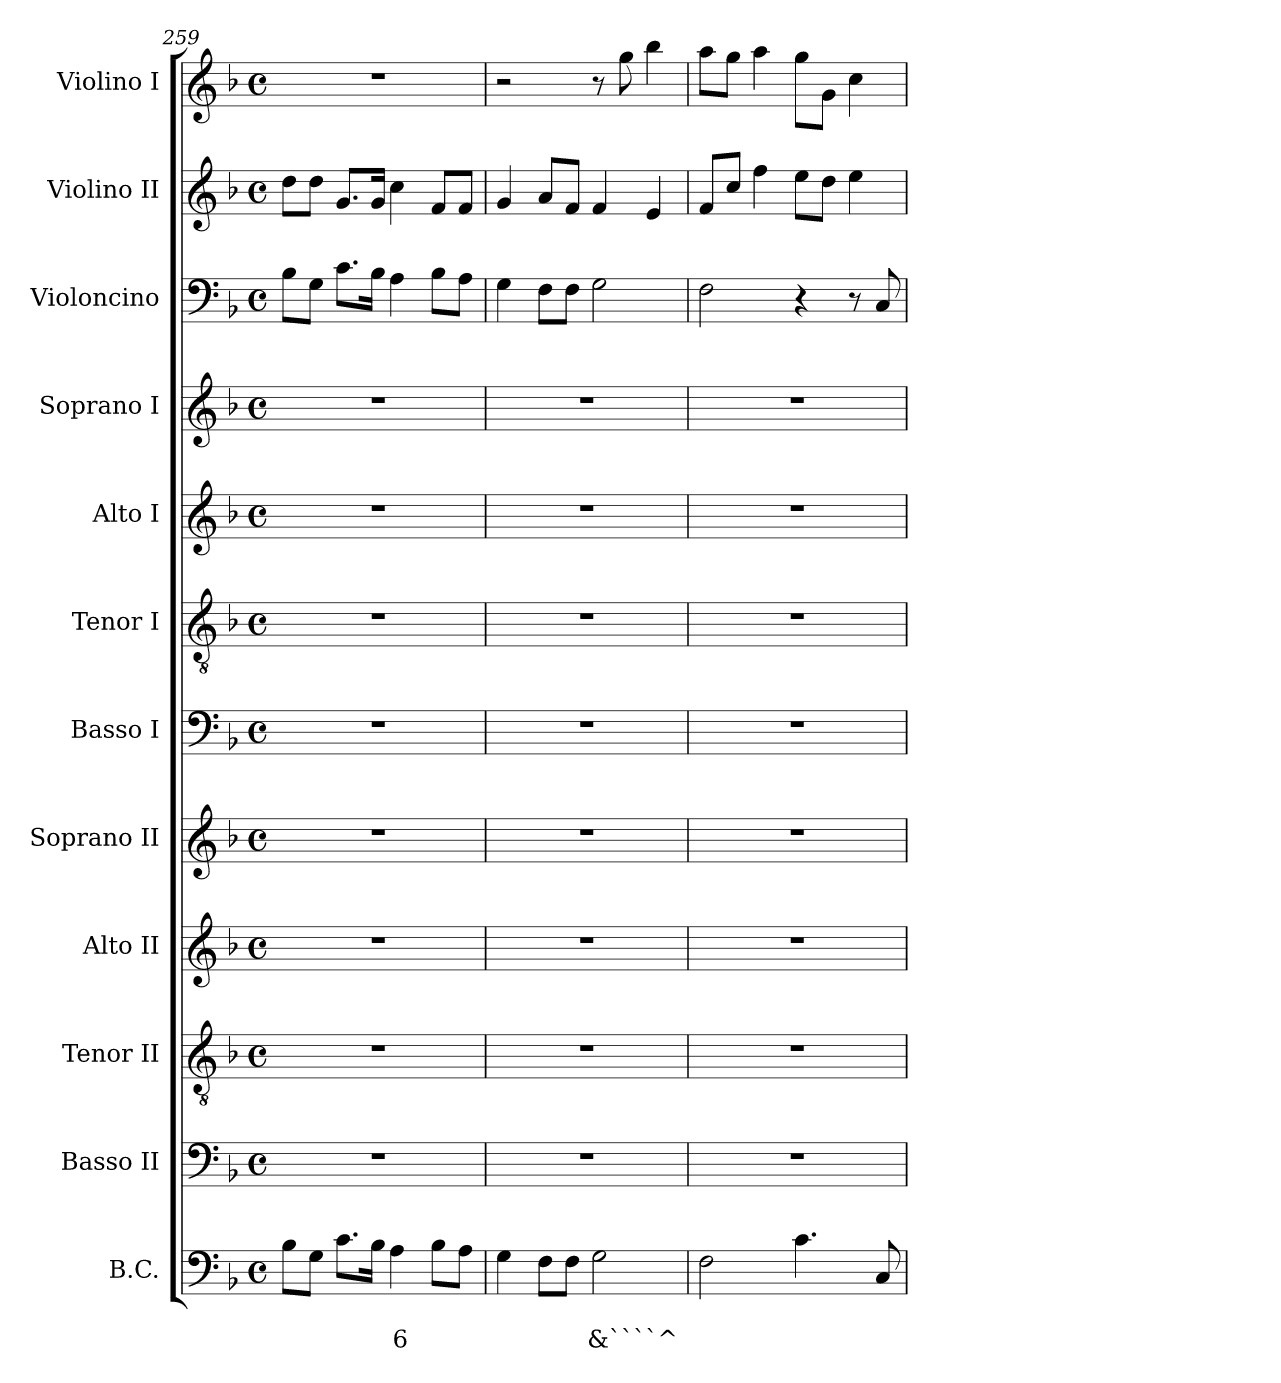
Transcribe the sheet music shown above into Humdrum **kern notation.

**kern	**text	**text	**kern	**kern	**kern	**kern	**kern	**kern	**kern	**kern	**kern	**kern	**kern
*part12	*part12	*part12	*part11	*part10	*part9	*part8	*part7	*part6	*part5	*part4	*part3	*part2	*part1
*staff12	*staff12	*staff12	*staff11	*staff10	*staff9	*staff8	*staff7	*staff6	*staff5	*staff4	*staff3	*staff2	*staff1
*I"B.C.	*	*	*I"Basso II	*I"Tenor II	*I"Alto II	*I"Soprano II	*I"Basso I	*I"Tenor I	*I"Alto I	*I"Soprano I	*I"Violoncino	*I"Violino II	*I"Violino I
*I'BC	*	*	*I'B 2	*I'T 2	*I'A 2	*I'S 2	*I'B 1	*I'T 1	*I'A 1	*I'S 1	*I'Vc.	*I'Vln. II	*I'Vln. I
*clefF4	*	*	*clefF4	*clefGv2	*clefG2	*clefG2	*clefF4	*clefGv2	*clefG2	*clefG2	*clefF4	*clefG2	*clefG2
*k[b-]	*	*	*k[b-]	*k[b-]	*k[b-]	*k[b-]	*k[b-]	*k[b-]	*k[b-]	*k[b-]	*k[b-]	*k[b-]	*k[b-]
*F:	*	*	*F:	*F:	*F:	*F:	*F:	*F:	*F:	*F:	*F:	*F:	*F:
*M4/4	*	*	*M4/4	*M4/4	*M4/4	*M4/4	*M4/4	*M4/4	*M4/4	*M4/4	*M4/4	*M4/4	*M4/4
*met(c)	*	*	*met(c)	*met(c)	*met(c)	*met(c)	*met(c)	*met(c)	*met(c)	*met(c)	*met(c)	*met(c)	*met(c)
=259	=259	=259	=259	=259	=259	=259	=259	=259	=259	=259	=259	=259	=259
8B-\L	.	.	1r	1r	1r	1r	1r	1r	1r	1r	8B-\L	8dd\L	1r
8G\J	.	.	.	.	.	.	.	.	.	.	8G\J	8dd\J	.
8.c\L	.	.	.	.	.	.	.	.	.	.	8.c\L	8.g/L	.
16B-\Jk	.	.	.	.	.	.	.	.	.	.	16B-\Jk	16g/Jk	.
!	!	!LO:LY:b	!	!	!	!	!	!	!	!	!	!	!
4A\	.	6	.	.	.	.	.	.	.	.	4A\	4cc\	.
8B-\L	.	.	.	.	.	.	.	.	.	.	8B-\L	8f/L	.
8A\J	.	.	.	.	.	.	.	.	.	.	8A\J	8f/J	.
=260	=260	=260	=260	=260	=260	=260	=260	=260	=260	=260	=260	=260	=260
4G\	.	.	1r	1r	1r	1r	1r	1r	1r	1r	4G\	4g/	2r
8F\L	.	.	.	.	.	.	.	.	.	.	8F\L	8a/L	.
8F\J	.	.	.	.	.	.	.	.	.	.	8F\J	8f/J	.
!	!	!LO:LY:b	!	!	!	!	!	!	!	!	!	!	!
2G\	.	&````^	.	.	.	.	.	.	.	.	2G\	4f/	8r
.	.	.	.	.	.	.	.	.	.	.	.	.	8gg\
.	.	.	.	.	.	.	.	.	.	.	.	4e/	4bb-\
=261	=261	=261	=261	=261	=261	=261	=261	=261	=261	=261	=261	=261	=261
2F\	.	.	1r	1r	1r	1r	1r	1r	1r	1r	2F\	8f/L	8aa\L
.	.	.	.	.	.	.	.	.	.	.	.	8cc/J	8gg\J
.	.	.	.	.	.	.	.	.	.	.	.	4ff\	4aa\
4.c\	.	.	.	.	.	.	.	.	.	.	4r	8ee\L	8gg\L
.	.	.	.	.	.	.	.	.	.	.	.	8dd\J	8g\J
.	.	.	.	.	.	.	.	.	.	.	8r	4ee\	4cc\
8C/	.	.	.	.	.	.	.	.	.	.	8C/	.	.
=	=	=	=	=	=	=	=	=	=	=	=	=	=
*-	*-	*-	*-	*-	*-	*-	*-	*-	*-	*-	*-	*-	*-
